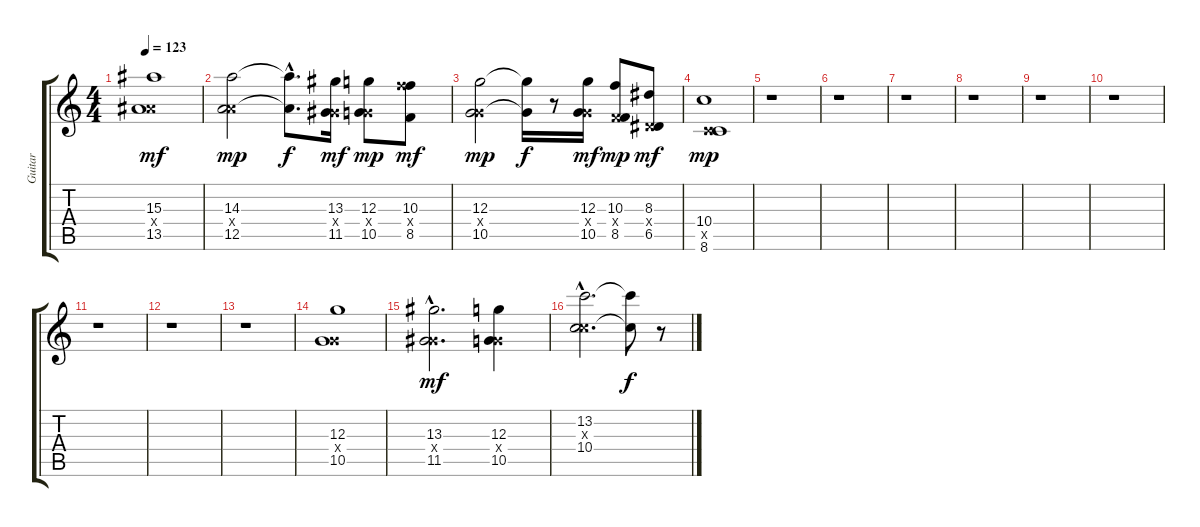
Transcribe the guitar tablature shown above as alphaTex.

\track ("Guitar" "Guitar") {instrument distortionguitar}
\staff {score tabs}
\tuning (E4 B3 G3 D3 A2 E2) {hide}
\ts (4 4)
\tempo 123
\clef g2
\ks c
(15.3 8.4{x} 13.5).1{dy mf} |
(14.3 7.4{x} 12.5).2{dy mp} (14.3{hac t} 12.5{hac t}).8{d dy f} (13.3 6.4{x} 11.5).16{dy mf} (12.3 5.4{x} 10.5).8{dy mp} (10.3 15.4{x} 8.5).8{dy mf} |
(12.3 5.4{x} 10.5).2{dy mp} (12.3{t} 10.5{t}).16{dy f} r.8 (12.3 5.4{x} 10.5).16{dy mf} (10.3 3.4{x} 8.5).8{dy mp} (8.3 1.4{x} 6.5).8{dy mf} |
(10.4 3.5{x} 8.6).1{dy mp} |
r.1 |
r.1 |
r.1 |
r.1 |
r.1 |
r.1 |
r.1 |
r.1 |
r.1 |
(12.3 5.4{x} 10.5).1 |
(13.3{hac} 6.4{hac x} 11.5{hac}).2{d dy mf} (12.3 5.4{x} 10.5).4 |
(13.2{hac} 5.3{hac x} 10.4{hac}).2{d} (13.2{t} 10.4{t}).8{dy f} r.8
